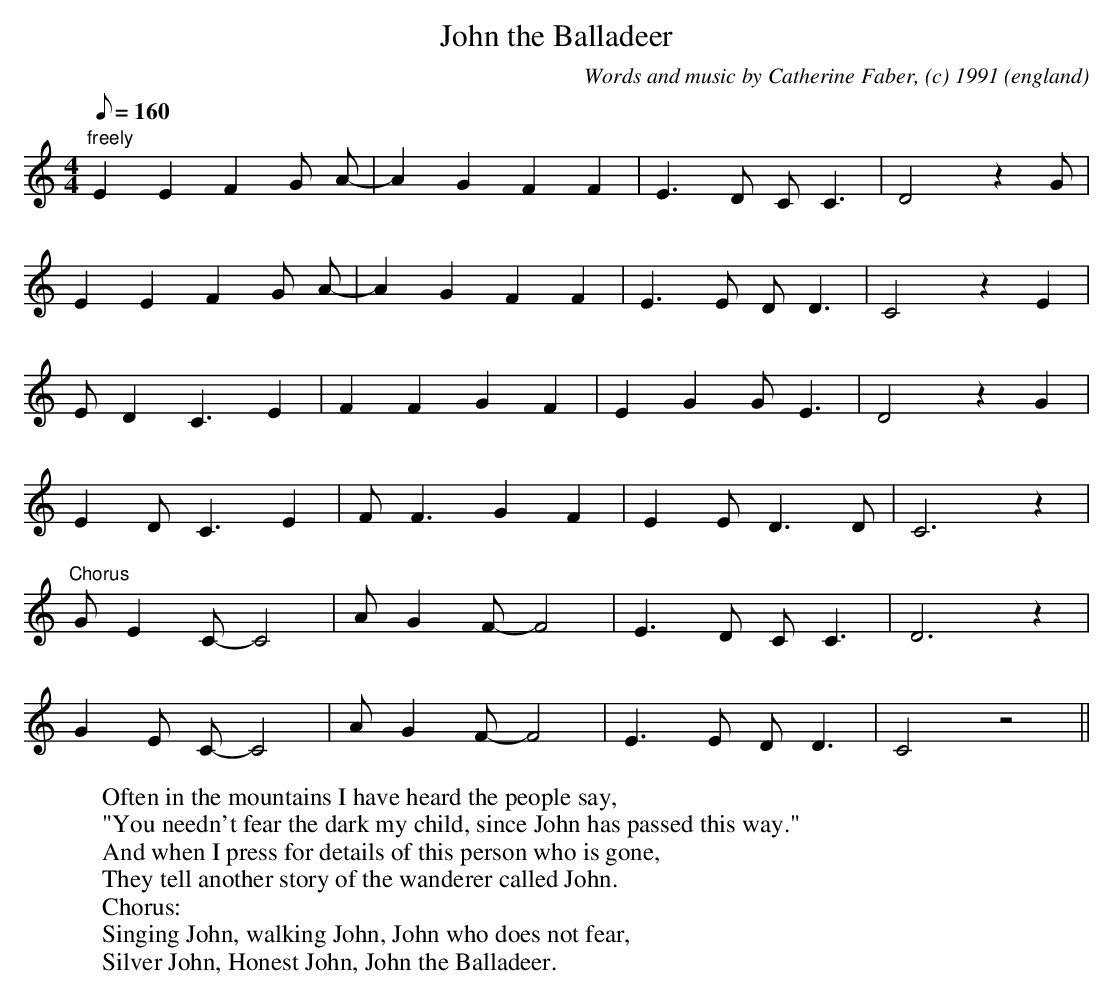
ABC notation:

X:1
T:John the Balladeer
O:england
M:4/4
L:1/8
Q:160
C:Words and music by Catherine Faber, (c) 1991
W:Often in the mountains I have heard the people say,
W:"You needn't fear the dark my child, since John has passed this way."
W:And when I press for details of this person who is gone,
W:They tell another story of the wanderer called John.
W:Chorus:
W:Singing John, walking John, John who does not fear,
W:Silver John, Honest John, John the Balladeer.
K:C
"freely" E2 E2 F2 G A-|A2 G2 F2 F2|E3 D C C3|D4 z2 G|
E2 E2 F2 G A-|A2 G2 F2 F2|E3 E D D3|C4 z2 E2|
E D2 C3 E2|F2 F2 G2 F2|E2 G2 G E3|D4 z2 G2|
E2 D C3 E2|F F3 G2 F2|E2 E D3 D|C6 z2|
"Chorus" G E2 C-C4|A G2 F-F4|E3 D C C3|D6 z2|
G2 E C-C4|A G2 F-F4|E3 E D D3|C4 z4||
